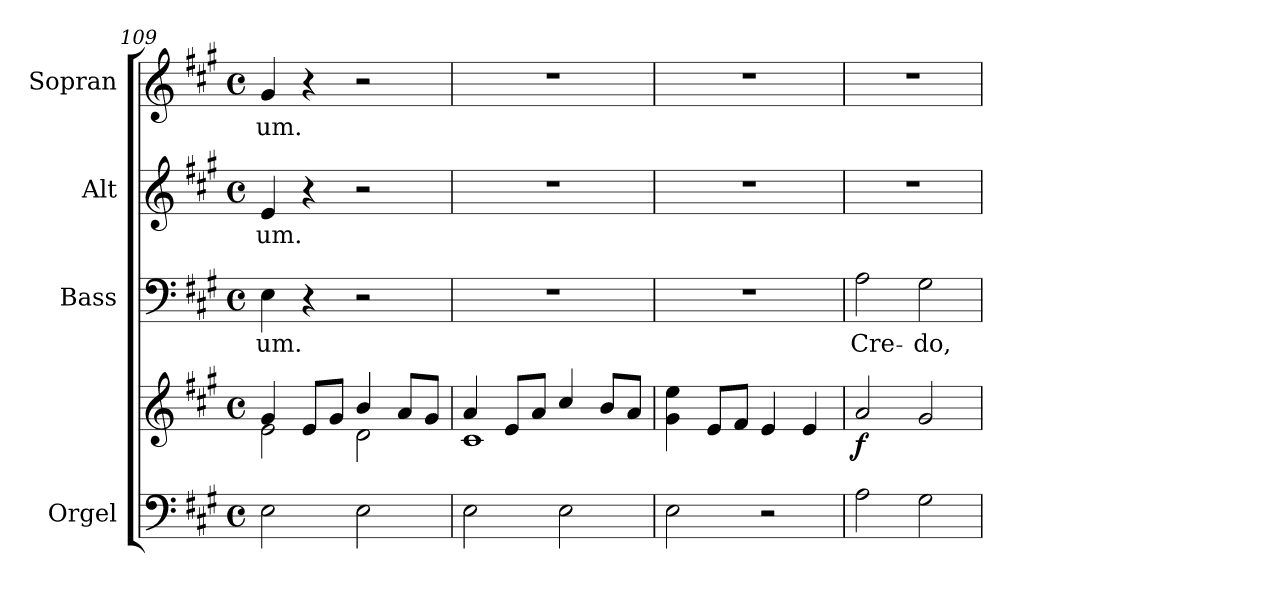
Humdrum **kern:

**kern	**kern	**dynam	**kern	**text	**kern	**text	**kern	**text
*part4	*part4	*part4	*part3	*part3	*part2	*part2	*part1	*part1
*staff5	*staff4	*staff4/5	*staff3	*staff3	*staff2	*staff2	*staff1	*staff1
*I"Orgel	*	*	*I"Bass	*	*I"Alt	*	*I"Sopran	*
*I'Org.	*	*	*I'B.	*	*I'A.	*	*I'S.	*
*clefF4	*clefG2	*	*clefF4	*	*clefG2	*	*clefG2	*
*k[f#c#g#]	*k[f#c#g#]	*	*k[f#c#g#]	*	*k[f#c#g#]	*	*k[f#c#g#]	*
*A:	*A:	*	*A:	*	*A:	*	*A:	*
*M4/4	*M4/4	*	*M4/4	*	*M4/4	*	*M4/4	*
*met(c)	*met(c)	*	*met(c)	*	*met(c)	*	*met(c)	*
=109	=109	=109	=109	=109	=109	=109	=109	=109
*	*^	*	*	*	*	*	*	*
!	!	!	!	!	!LO:LY:b	!	!LO:LY:b	!	!LO:LY:b
2E\	4g#/	2e\	.	4E\	-um.	4e/	-um.	4g#/	-um.
.	8e/L	.	.	4r	.	4r	.	4r	.
.	8g#/J	.	.	.	.	.	.	.	.
2E\	4b/	2d\	.	2r	.	2r	.	2r	.
.	8a/L	.	.	.	.	.	.	.	.
.	8g#/J	.	.	.	.	.	.	.	.
!!LO:LB:g=z
=110	=110	=110	=110	=110	=110	=110	=110	=110	=110
2E\	4a/	1c#	.	1r	.	1r	.	1r	.
.	8e/L	.	.	.	.	.	.	.	.
.	8a/J	.	.	.	.	.	.	.	.
2E\	4cc#/	.	.	.	.	.	.	.	.
.	8b/L	.	.	.	.	.	.	.	.
.	8a/J	.	.	.	.	.	.	.	.
*	*v	*v	*	*	*	*	*	*	*
=111	=111	=111	=111	=111	=111	=111	=111	=111
2E\	4g#\ 4ee\	.	1r	.	1r	.	1r	.
.	8e/L	.	.	.	.	.	.	.
.	8f#/J	.	.	.	.	.	.	.
2r	4e/	.	.	.	.	.	.	.
.	4e/	.	.	.	.	.	.	.
=112	=112	=112	=112	=112	=112	=112	=112	=112
!	!	!LO:DY:b	!	!LO:LY:b	!	!	!	!
2A\	2a/	f	2A\	Cre-	1r	.	1r	.
!	!	!	!	!LO:LY:b	!	!	!	!
2G#\	2g#/	.	2G#\	-do,	.	.	.	.
=	=	=	=	=	=	=	=	=
*-	*-	*-	*-	*-	*-	*-	*-	*-
